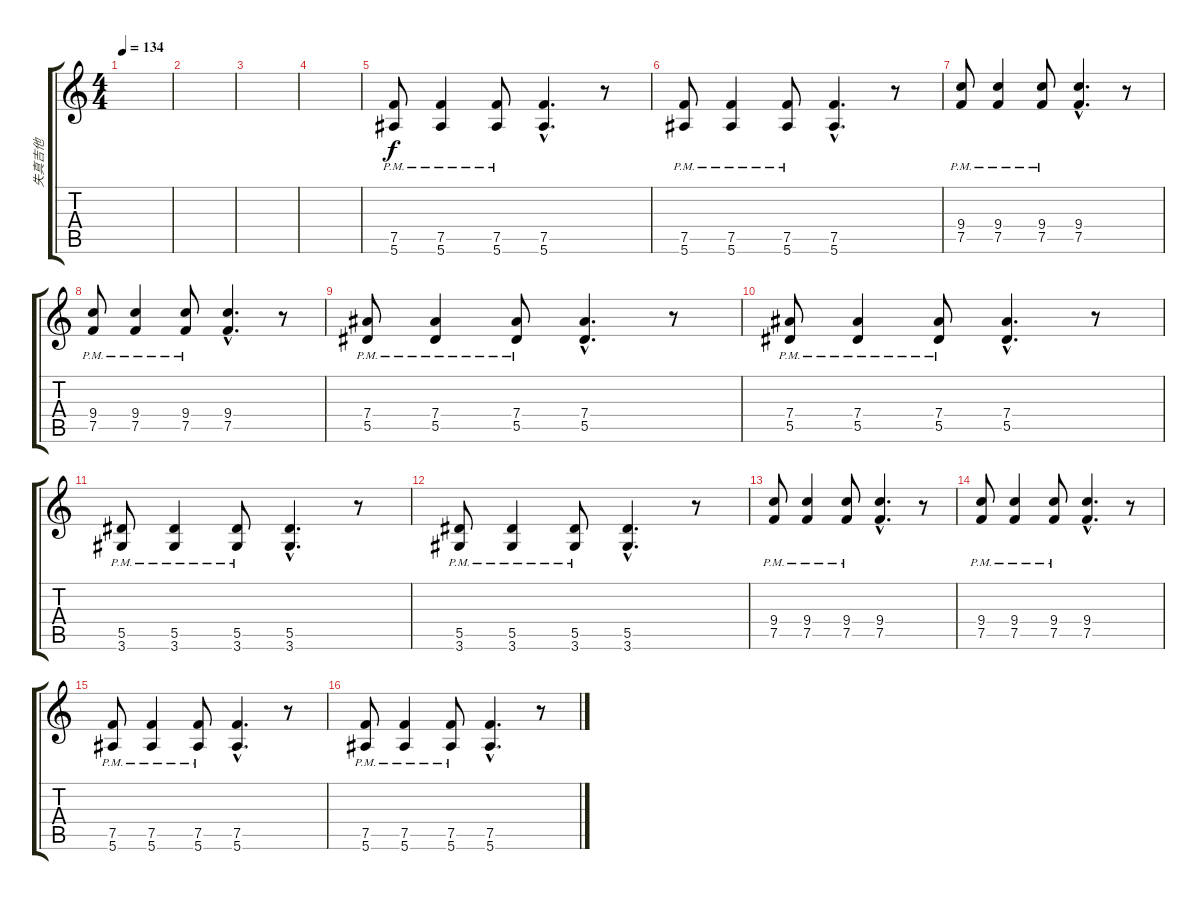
\track ("失真吉他" "失真吉他") {instrument distortionguitar}
\staff {score tabs}
\tuning (F4 C4 Ab3 Eb3 Bb2 F2) {hide}
\ts (4 4)
\tempo 134
\clef g2
\ks c
|
|
|
|
(7.5{pm} 5.6{pm}).8 (7.5{pm} 5.6{pm}).4 (7.5{pm} 5.6{pm}).8 (7.5{hac} 5.6{hac}).4{d} r.8 |
(7.5{pm} 5.6{pm}).8 (7.5{pm} 5.6{pm}).4 (7.5{pm} 5.6{pm}).8 (7.5{hac} 5.6{hac}).4{d} r.8 |
(9.4{pm} 7.5).8 (9.4{pm} 7.5{pm}).4 (9.4{pm} 7.5{pm}).8 (9.4{hac} 7.5{hac}).4{d} r.8 |
(9.4{pm} 7.5).8 (9.4{pm} 7.5{pm}).4 (9.4{pm} 7.5{pm}).8 (9.4{hac} 7.5{hac}).4{d} r.8 |
(7.4{pm} 5.5{pm}).8 (7.4{pm} 5.5{pm}).4 (7.4{pm} 5.5{pm}).8 (7.4{hac} 5.5{hac}).4{d} r.8 |
(7.4{pm} 5.5{pm}).8 (7.4{pm} 5.5{pm}).4 (7.4{pm} 5.5{pm}).8 (7.4{hac} 5.5{hac}).4{d} r.8 |
(5.5{pm} 3.6{pm}).8 (5.5{pm} 3.6{pm}).4 (5.5{pm} 3.6{pm}).8 (5.5{hac} 3.6{hac}).4{d} r.8 |
(5.5{pm} 3.6{pm}).8 (5.5{pm} 3.6{pm}).4 (5.5{pm} 3.6{pm}).8 (5.5{hac} 3.6{hac}).4{d} r.8 |
(9.4{pm} 7.5{pm}).8 (9.4{pm} 7.5{pm}).4 (9.4{pm} 7.5{pm}).8 (9.4{hac} 7.5{hac}).4{d} r.8 |
(9.4{pm} 7.5{pm}).8 (9.4{pm} 7.5{pm}).4 (9.4{pm} 7.5{pm}).8 (9.4{hac} 7.5{hac}).4{d} r.8 |
(7.5{pm} 5.6{pm}).8 (7.5{pm} 5.6{pm}).4 (7.5{pm} 5.6{pm}).8 (7.5{hac} 5.6{hac}).4{d} r.8 |
(7.5{pm} 5.6{pm}).8 (7.5{pm} 5.6{pm}).4 (7.5{pm} 5.6{pm}).8 (7.5{hac} 5.6{hac}).4{d} r.8
